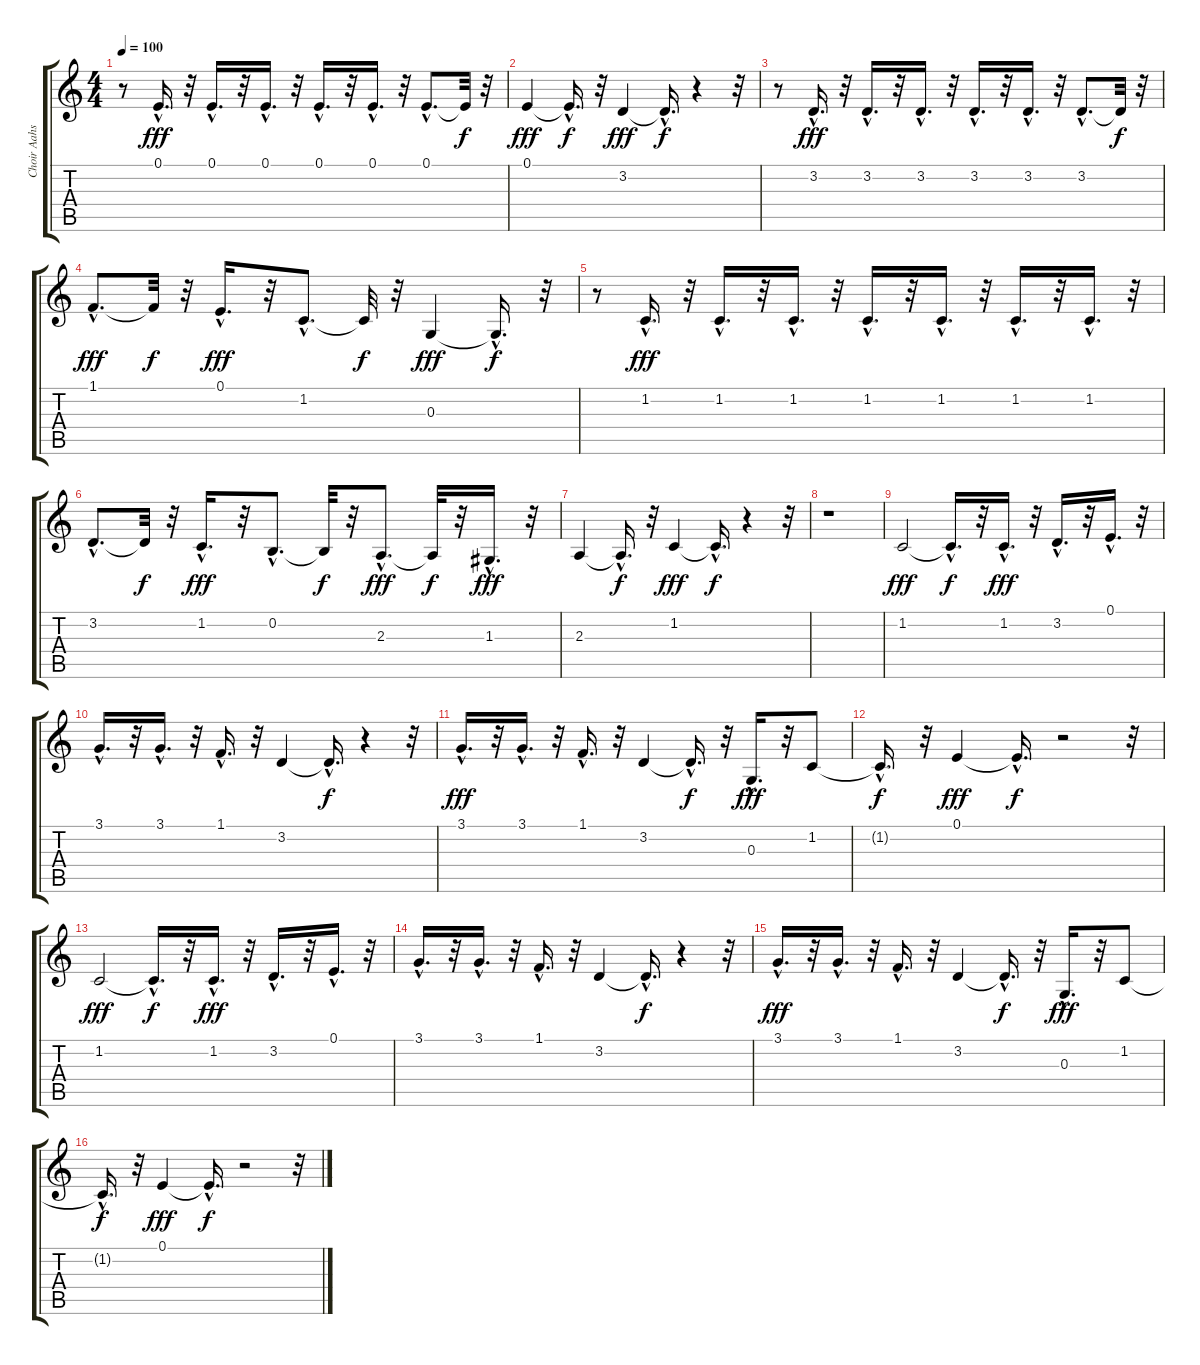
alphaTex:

\track ("Choir Aahs 2 " "Choir Aahs") {instrument choiraahs}
\staff {score tabs}
\tuning (E4 B3 G3 D3 A2 E2) {hide}
\ts (4 4)
\tempo 100
\clef g2
\ks c
r.8{dy f} 0.1{hac}.16{d dy fff} r.32 0.1{hac}.16{d} r.32 0.1{hac}.16{d} r.32 0.1{hac}.16{d} r.32 0.1{hac}.16{d} r.32 0.1{hac}.8{d} 0.1{t}.32{dy f} r.32 |
0.1.4{dy fff} 0.1{hac t}.16{d dy f} r.32 3.2.4{dy fff} 3.2{hac t}.16{d dy f} r.4 r.32 |
r.8 3.2{hac}.16{d dy fff} r.32 3.2{hac}.16{d} r.32 3.2{hac}.16{d} r.32 3.2{hac}.16{d} r.32 3.2{hac}.16{d} r.32 3.2{hac}.8{d} 3.2{t}.32{dy f} r.32 |
1.1{hac}.8{d dy fff} 1.1{t}.32{dy f} r.32 0.1{hac}.16{d dy fff} r.32 1.2{hac}.8{d} 1.2{t}.32{dy f} r.32 0.3.4{dy fff} 0.3{hac t}.16{d dy f} r.32 |
r.8 1.2{hac}.16{d dy fff} r.32 1.2{hac}.16{d} r.32 1.2{hac}.16{d} r.32 1.2{hac}.16{d} r.32 1.2{hac}.16{d} r.32 1.2{hac}.16{d} r.32 1.2{hac}.16{d} r.32 |
3.2{hac}.8{d} 3.2{t}.32{dy f} r.32 1.2{hac}.16{d dy fff} r.32 0.2{hac}.8{d} 0.2{t}.32{dy f} r.32 2.3{hac}.8{d dy fff} 2.3{t}.32{dy f} r.32 1.3{hac}.16{d dy fff} r.32 |
2.3.4 2.3{hac t}.16{d dy f} r.32 1.2.4{dy fff} 1.2{hac t}.16{d dy f} r.4 r.32 |
r.1 |
1.2.2{dy fff} 1.2{hac t}.16{d dy f} r.32 1.2{hac}.16{d dy fff} r.32 3.2{hac}.16{d} r.32 0.1{hac}.16{d} r.32 |
3.1{hac}.16{d} r.32 3.1{hac}.16{d} r.32 1.1{hac}.16{d} r.32 3.2.4 3.2{hac t}.16{d dy f} r.4 r.32 |
3.1{hac}.16{d dy fff} r.32 3.1{hac}.16{d} r.32 1.1{hac}.16{d} r.32 3.2.4 3.2{hac t}.16{d dy f} r.32 0.3{hac}.16{d dy fff} r.32 1.2.8 |
1.2{hac t}.16{d dy f} r.32 0.1.4{dy fff} 0.1{hac t}.16{d dy f} r.2 r.32 |
1.2.2{dy fff} 1.2{hac t}.16{d dy f} r.32 1.2{hac}.16{d dy fff} r.32 3.2{hac}.16{d} r.32 0.1{hac}.16{d} r.32 |
3.1{hac}.16{d} r.32 3.1{hac}.16{d} r.32 1.1{hac}.16{d} r.32 3.2.4 3.2{hac t}.16{d dy f} r.4 r.32 |
3.1{hac}.16{d dy fff} r.32 3.1{hac}.16{d} r.32 1.1{hac}.16{d} r.32 3.2.4 3.2{hac t}.16{d dy f} r.32 0.3{hac}.16{d dy fff} r.32 1.2.8 |
1.2{hac t}.16{d dy f} r.32 0.1.4{dy fff} 0.1{hac t}.16{d dy f} r.2 r.32
